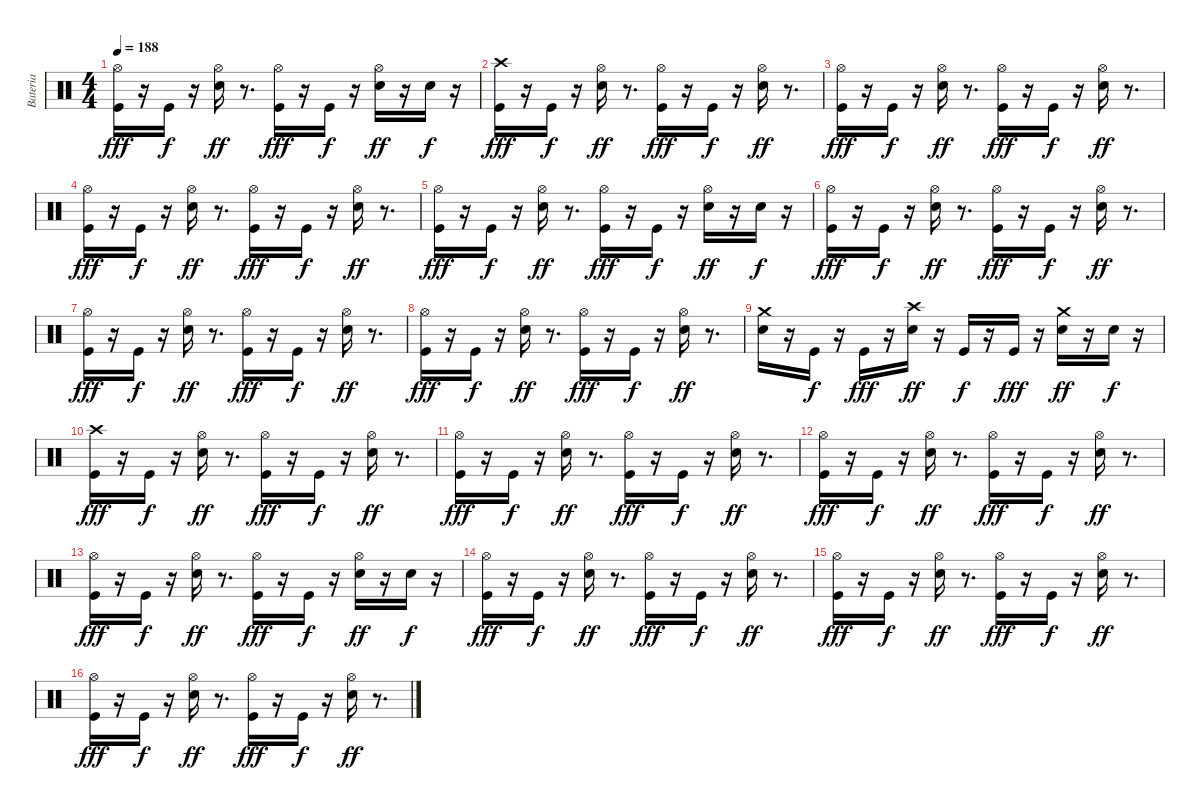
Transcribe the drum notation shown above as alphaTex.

\track ("Bateria" "Bateria") {instrument percussion}
\staff {score}
\articulation defaults
\ts (4 4)
\tempo 188
\clef neutral
\ks c
("Hi-Hat (open)" "Kick (hit)").16{dy fff} r.16 "Kick (hit)".16{dy f} r.16 ("Hi-Hat (open)" "Electric Snare (hit)").16{dy ff} r.8{d} ("Hi-Hat (open)" "Kick (hit)").16{dy fff} r.16 "Kick (hit)".16{dy f} r.16 ("Electric Snare (hit)" "Hi-Hat (open)").16{dy ff} r.16 "Electric Snare (hit)".16{dy f} r.16 |
("Crash high (hit)" "Kick (hit)").16{dy fff} r.16 "Kick (hit)".16{dy f} r.16 ("Hi-Hat (open)" "Electric Snare (hit)").16{dy ff} r.8{d} ("Hi-Hat (open)" "Kick (hit)").16{dy fff} r.16 "Kick (hit)".16{dy f} r.16 ("Hi-Hat (open)" "Electric Snare (hit)").16{dy ff} r.8{d} |
("Hi-Hat (open)" "Kick (hit)").16{dy fff} r.16 "Kick (hit)".16{dy f} r.16 ("Hi-Hat (open)" "Electric Snare (hit)").16{dy ff} r.8{d} ("Hi-Hat (open)" "Kick (hit)").16{dy fff} r.16 "Kick (hit)".16{dy f} r.16 ("Hi-Hat (open)" "Electric Snare (hit)").16{dy ff} r.8{d} |
("Hi-Hat (open)" "Kick (hit)").16{dy fff} r.16 "Kick (hit)".16{dy f} r.16 ("Hi-Hat (open)" "Electric Snare (hit)").16{dy ff} r.8{d} ("Hi-Hat (open)" "Kick (hit)").16{dy fff} r.16 "Kick (hit)".16{dy f} r.16 ("Hi-Hat (open)" "Electric Snare (hit)").16{dy ff} r.8{d} |
("Hi-Hat (open)" "Kick (hit)").16{dy fff} r.16 "Kick (hit)".16{dy f} r.16 ("Hi-Hat (open)" "Electric Snare (hit)").16{dy ff} r.8{d} ("Hi-Hat (open)" "Kick (hit)").16{dy fff} r.16 "Kick (hit)".16{dy f} r.16 ("Electric Snare (hit)" "Hi-Hat (open)").16{dy ff} r.16 "Electric Snare (hit)".16{dy f} r.16 |
("Hi-Hat (open)" "Kick (hit)").16{dy fff} r.16 "Kick (hit)".16{dy f} r.16 ("Hi-Hat (open)" "Electric Snare (hit)").16{dy ff} r.8{d} ("Hi-Hat (open)" "Kick (hit)").16{dy fff} r.16 "Kick (hit)".16{dy f} r.16 ("Hi-Hat (open)" "Electric Snare (hit)").16{dy ff} r.8{d} |
("Hi-Hat (open)" "Kick (hit)").16{dy fff} r.16 "Kick (hit)".16{dy f} r.16 ("Hi-Hat (open)" "Electric Snare (hit)").16{dy ff} r.8{d} ("Hi-Hat (open)" "Kick (hit)").16{dy fff} r.16 "Kick (hit)".16{dy f} r.16 ("Hi-Hat (open)" "Electric Snare (hit)").16{dy ff} r.8{d} |
("Hi-Hat (open)" "Kick (hit)").16{dy fff} r.16 "Kick (hit)".16{dy f} r.16 ("Hi-Hat (open)" "Electric Snare (hit)").16{dy ff} r.8{d} ("Hi-Hat (open)" "Kick (hit)").16{dy fff} r.16 "Kick (hit)".16{dy f} r.16 ("Hi-Hat (open)" "Electric Snare (hit)").16{dy ff} r.8{d} |
("Electric Snare (hit)" "Crash medium (hit)").16 r.16 "Kick (hit)".16{dy f} r.16 "Kick (hit)".16{dy fff} r.16 ("Crash high (hit)" "Electric Snare (hit)").16{dy ff} r.16 "Kick (hit)".16{dy f} r.16 "Kick (hit)".16{dy fff} r.16 ("Crash medium (hit)" "Electric Snare (hit)").16{dy ff} r.16 "Electric Snare (hit)".16{dy f} r.16 |
("Crash high (hit)" "Kick (hit)").16{dy fff} r.16 "Kick (hit)".16{dy f} r.16 ("Hi-Hat (open)" "Electric Snare (hit)").16{dy ff} r.8{d} ("Hi-Hat (open)" "Kick (hit)").16{dy fff} r.16 "Kick (hit)".16{dy f} r.16 ("Hi-Hat (open)" "Electric Snare (hit)").16{dy ff} r.8{d} |
("Hi-Hat (open)" "Kick (hit)").16{dy fff} r.16 "Kick (hit)".16{dy f} r.16 ("Hi-Hat (open)" "Electric Snare (hit)").16{dy ff} r.8{d} ("Hi-Hat (open)" "Kick (hit)").16{dy fff} r.16 "Kick (hit)".16{dy f} r.16 ("Hi-Hat (open)" "Electric Snare (hit)").16{dy ff} r.8{d} |
("Hi-Hat (open)" "Kick (hit)").16{dy fff} r.16 "Kick (hit)".16{dy f} r.16 ("Hi-Hat (open)" "Electric Snare (hit)").16{dy ff} r.8{d} ("Hi-Hat (open)" "Kick (hit)").16{dy fff} r.16 "Kick (hit)".16{dy f} r.16 ("Hi-Hat (open)" "Electric Snare (hit)").16{dy ff} r.8{d} |
("Hi-Hat (open)" "Kick (hit)").16{dy fff} r.16 "Kick (hit)".16{dy f} r.16 ("Hi-Hat (open)" "Electric Snare (hit)").16{dy ff} r.8{d} ("Hi-Hat (open)" "Kick (hit)").16{dy fff} r.16 "Kick (hit)".16{dy f} r.16 ("Electric Snare (hit)" "Hi-Hat (open)").16{dy ff} r.16 "Electric Snare (hit)".16{dy f} r.16 |
("Hi-Hat (open)" "Kick (hit)").16{dy fff} r.16 "Kick (hit)".16{dy f} r.16 ("Hi-Hat (open)" "Electric Snare (hit)").16{dy ff} r.8{d} ("Hi-Hat (open)" "Kick (hit)").16{dy fff} r.16 "Kick (hit)".16{dy f} r.16 ("Hi-Hat (open)" "Electric Snare (hit)").16{dy ff} r.8{d} |
("Hi-Hat (open)" "Kick (hit)").16{dy fff} r.16 "Kick (hit)".16{dy f} r.16 ("Hi-Hat (open)" "Electric Snare (hit)").16{dy ff} r.8{d} ("Hi-Hat (open)" "Kick (hit)").16{dy fff} r.16 "Kick (hit)".16{dy f} r.16 ("Hi-Hat (open)" "Electric Snare (hit)").16{dy ff} r.8{d} |
("Hi-Hat (open)" "Kick (hit)").16{dy fff} r.16 "Kick (hit)".16{dy f} r.16 ("Hi-Hat (open)" "Electric Snare (hit)").16{dy ff} r.8{d} ("Hi-Hat (open)" "Kick (hit)").16{dy fff} r.16 "Kick (hit)".16{dy f} r.16 ("Hi-Hat (open)" "Electric Snare (hit)").16{dy ff} r.8{d}
